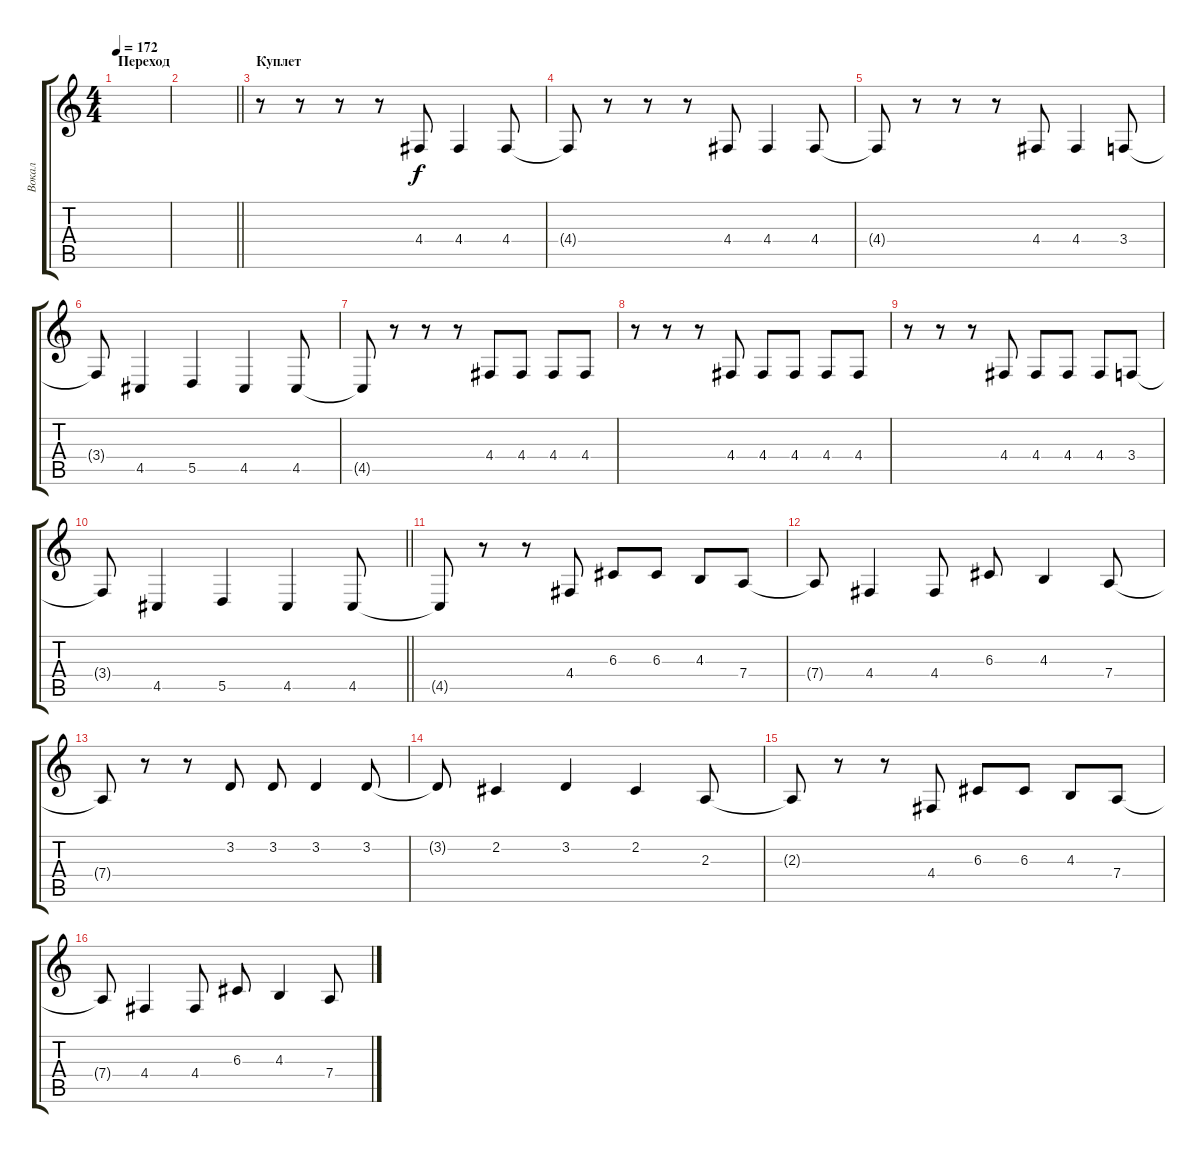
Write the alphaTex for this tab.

\track ("Вокал" "Вокал") {instrument baritonesax}
\staff {score tabs}
\tuning (E4 B3 G3 D3 A2 E2) {hide}
\ts (4 4)
\section ("" "Переход")
\tempo 172
\clef g2
\ks c
|
\barLineRight lightlight
|
\section ("" "Куплет")
r.8 r.8 r.8 r.8 4.4.8 4.4.4 4.4.8 |
4.4{t}.8 r.8 r.8 r.8 4.4.8 4.4.4 4.4.8 |
4.4{t}.8 r.8 r.8 r.8 4.4.8 4.4.4 3.4.8 |
3.4{t}.8 4.5.4 5.5.4 4.5.4 4.5.8 |
4.5{t}.8 r.8 r.8 r.8 4.4.8 4.4.8 4.4.8 4.4.8 |
r.8 r.8 r.8 4.4.8 4.4.8 4.4.8 4.4.8 4.4.8 |
r.8 r.8 r.8 4.4.8 4.4.8 4.4.8 4.4.8 3.4.8 |
\barLineRight lightlight
3.4{t}.8 4.5.4 5.5.4 4.5.4 4.5.8 |
\section ("" "")
4.5{t}.8 r.8 r.8 4.4.8 6.3.8 6.3.8 4.3.8 7.4.8 |
7.4{t}.8 4.4.4 4.4.8 6.3.8 4.3.4 7.4.8 |
7.4{t}.8 r.8 r.8 3.2.8 3.2.8 3.2.4 3.2.8 |
3.2{t}.8 2.2.4 3.2.4 2.2.4 2.3.8 |
2.3{t}.8 r.8 r.8 4.4.8 6.3.8 6.3.8 4.3.8 7.4.8 |
7.4{t}.8 4.4.4 4.4.8 6.3.8 4.3.4 7.4.8
